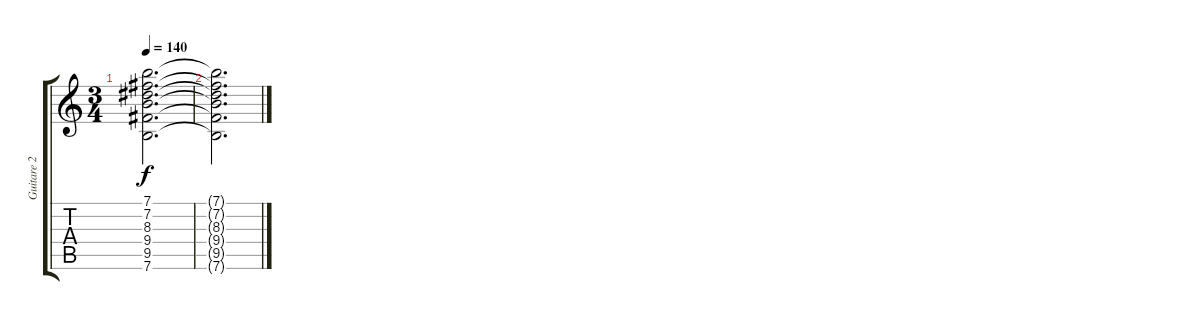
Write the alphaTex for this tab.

\track ("Guitare 2" "Guitare 2") {instrument electricguitarjazz}
\staff {score tabs}
\tuning (E4 B3 G3 D3 A2 E2) {hide}
\ts (3 4)
\tempo 140
\clef g2
\ks c
(7.1{t} 7.2{t} 8.3{t} 9.4{t} 9.5{t} 7.6{t}).2{d dy f} |
(7.1{t} 7.2{t} 8.3{t} 9.4{t} 9.5{t} 7.6{t}).2{d}
